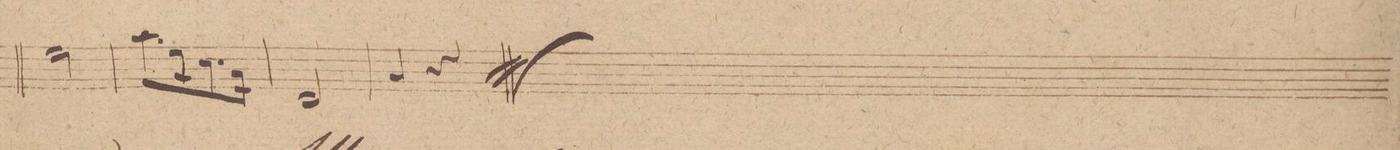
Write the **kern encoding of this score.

**kern
*I"Baſso.
*clefF4
*k[]
*M2/4
2G\
=70
8.c\L
16G\K
8.E\
16C\Jk
=71
2FF/
=72
4C/
4r
==
*-
